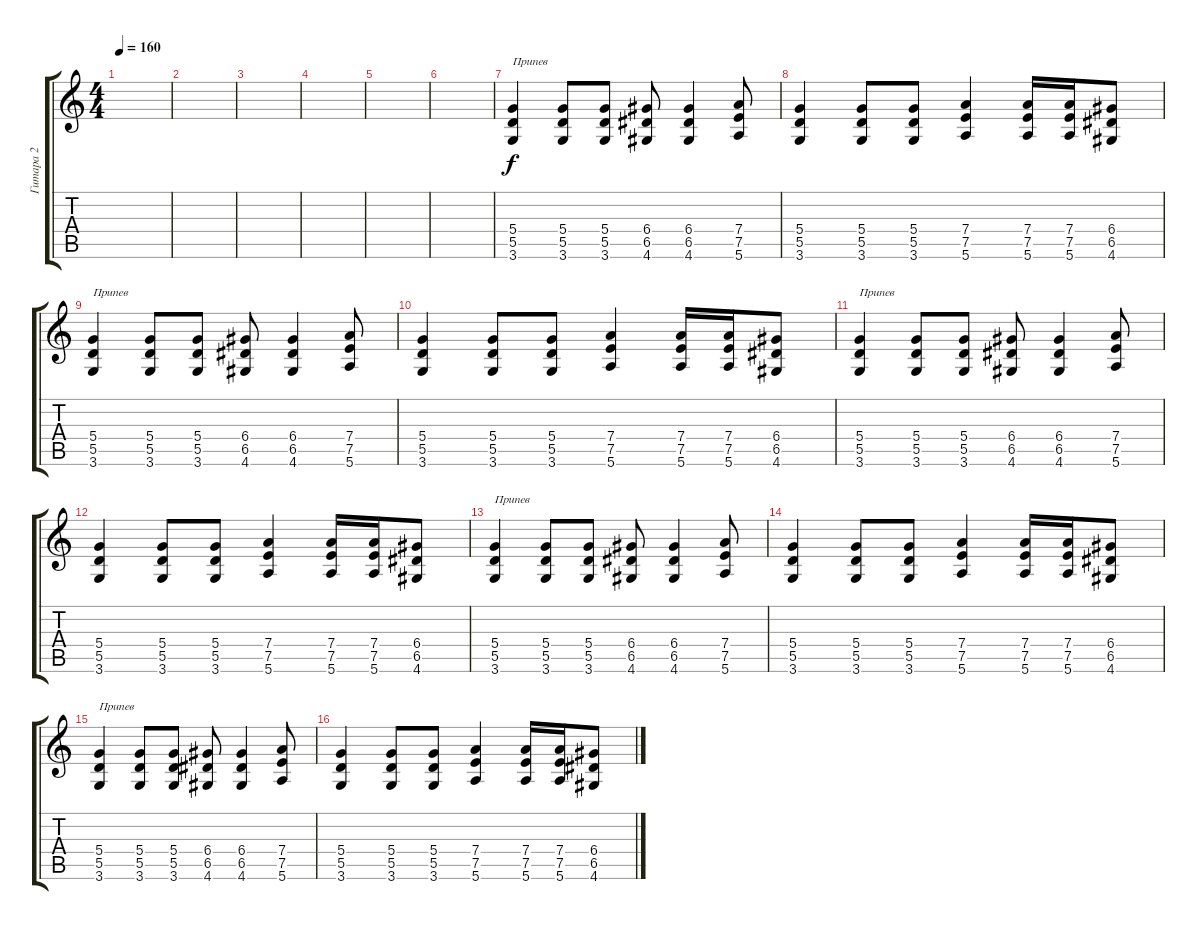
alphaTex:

\track ("Гитара 2" "Гитара 2") {instrument distortionguitar}
\staff {score tabs}
\tuning (E4 B3 G3 D3 A2 E2) {hide}
\ts (4 4)
\tempo 160
\clef g2
\ks c
|
|
|
|
|
|
(5.4 5.5 3.6).4{txt "Припев"} (5.4 5.5 3.6).8 (5.4 5.5 3.6).8 (6.4 6.5 4.6).8 (6.4 6.5 4.6).4 (7.4 7.5 5.6).8 |
(5.4 5.5 3.6).4 (5.4 5.5 3.6).8 (5.4 5.5 3.6).8 (7.4 7.5 5.6).4 (7.4 7.5 5.6).16 (7.4 7.5 5.6).16 (6.4 6.5 4.6).8 |
(5.4 5.5 3.6).4{txt "Припев"} (5.4 5.5 3.6).8 (5.4 5.5 3.6).8 (6.4 6.5 4.6).8 (6.4 6.5 4.6).4 (7.4 7.5 5.6).8 |
(5.4 5.5 3.6).4 (5.4 5.5 3.6).8 (5.4 5.5 3.6).8 (7.4 7.5 5.6).4 (7.4 7.5 5.6).16 (7.4 7.5 5.6).16 (6.4 6.5 4.6).8 |
(5.4 5.5 3.6).4{txt "Припев"} (5.4 5.5 3.6).8 (5.4 5.5 3.6).8 (6.4 6.5 4.6).8 (6.4 6.5 4.6).4 (7.4 7.5 5.6).8 |
(5.4 5.5 3.6).4 (5.4 5.5 3.6).8 (5.4 5.5 3.6).8 (7.4 7.5 5.6).4 (7.4 7.5 5.6).16 (7.4 7.5 5.6).16 (6.4 6.5 4.6).8 |
(5.4 5.5 3.6).4{txt "Припев"} (5.4 5.5 3.6).8 (5.4 5.5 3.6).8 (6.4 6.5 4.6).8 (6.4 6.5 4.6).4 (7.4 7.5 5.6).8 |
(5.4 5.5 3.6).4 (5.4 5.5 3.6).8 (5.4 5.5 3.6).8 (7.4 7.5 5.6).4 (7.4 7.5 5.6).16 (7.4 7.5 5.6).16 (6.4 6.5 4.6).8 |
(5.4 5.5 3.6).4{txt "Припев"} (5.4 5.5 3.6).8 (5.4 5.5 3.6).8 (6.4 6.5 4.6).8 (6.4 6.5 4.6).4 (7.4 7.5 5.6).8 |
(5.4 5.5 3.6).4 (5.4 5.5 3.6).8 (5.4 5.5 3.6).8 (7.4 7.5 5.6).4 (7.4 7.5 5.6).16 (7.4 7.5 5.6).16 (6.4 6.5 4.6).8
